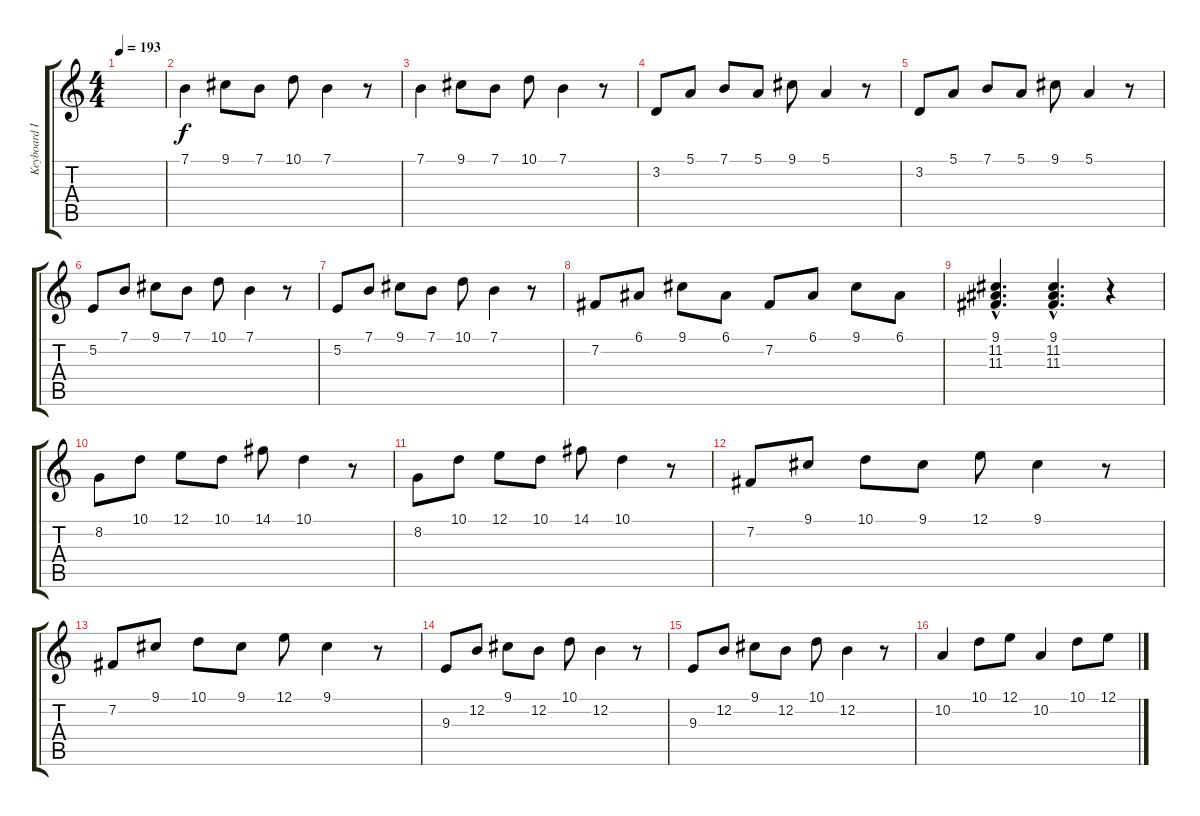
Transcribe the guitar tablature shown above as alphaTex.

\track ("Keyboard II" "Keyboard I") {instrument orchestrahit}
\staff {score tabs}
\tuning (E4 B3 G3 D3 A2 E2) {hide}
\ts (4 4)
\tempo 193
\clef g2
\ks c
|
7.1.4{dy f balance 8 instrument pad8sweep} 9.1.8 7.1.8 10.1.8 7.1.4 r.8 |
7.1.4 9.1.8 7.1.8 10.1.8 7.1.4 r.8 |
3.2.8 5.1.8 7.1.8 5.1.8 9.1.8 5.1.4 r.8 |
3.2.8 5.1.8 7.1.8 5.1.8 9.1.8 5.1.4 r.8 |
5.2.8 7.1.8 9.1.8 7.1.8 10.1.8 7.1.4 r.8 |
5.2.8 7.1.8 9.1.8 7.1.8 10.1.8 7.1.4 r.8 |
7.2.8 6.1.8 9.1.8 6.1.8 7.2.8 6.1.8 9.1.8 6.1.8 |
(9.1{hac} 11.2{hac} 11.3{hac}).4{d} (9.1{hac} 11.2{hac} 11.3{hac}).4{d} r.4 |
8.2.8 10.1.8 12.1.8 10.1.8 14.1.8 10.1.4 r.8 |
8.2.8 10.1.8 12.1.8 10.1.8 14.1.8 10.1.4 r.8 |
7.2.8 9.1.8 10.1.8 9.1.8 12.1.8 9.1.4 r.8 |
7.2.8 9.1.8 10.1.8 9.1.8 12.1.8 9.1.4 r.8 |
9.3.8 12.2.8 9.1.8 12.2.8 10.1.8 12.2.4 r.8 |
9.3.8 12.2.8 9.1.8 12.2.8 10.1.8 12.2.4 r.8 |
10.2.4 10.1.8 12.1.8 10.2.4 10.1.8 12.1.8
